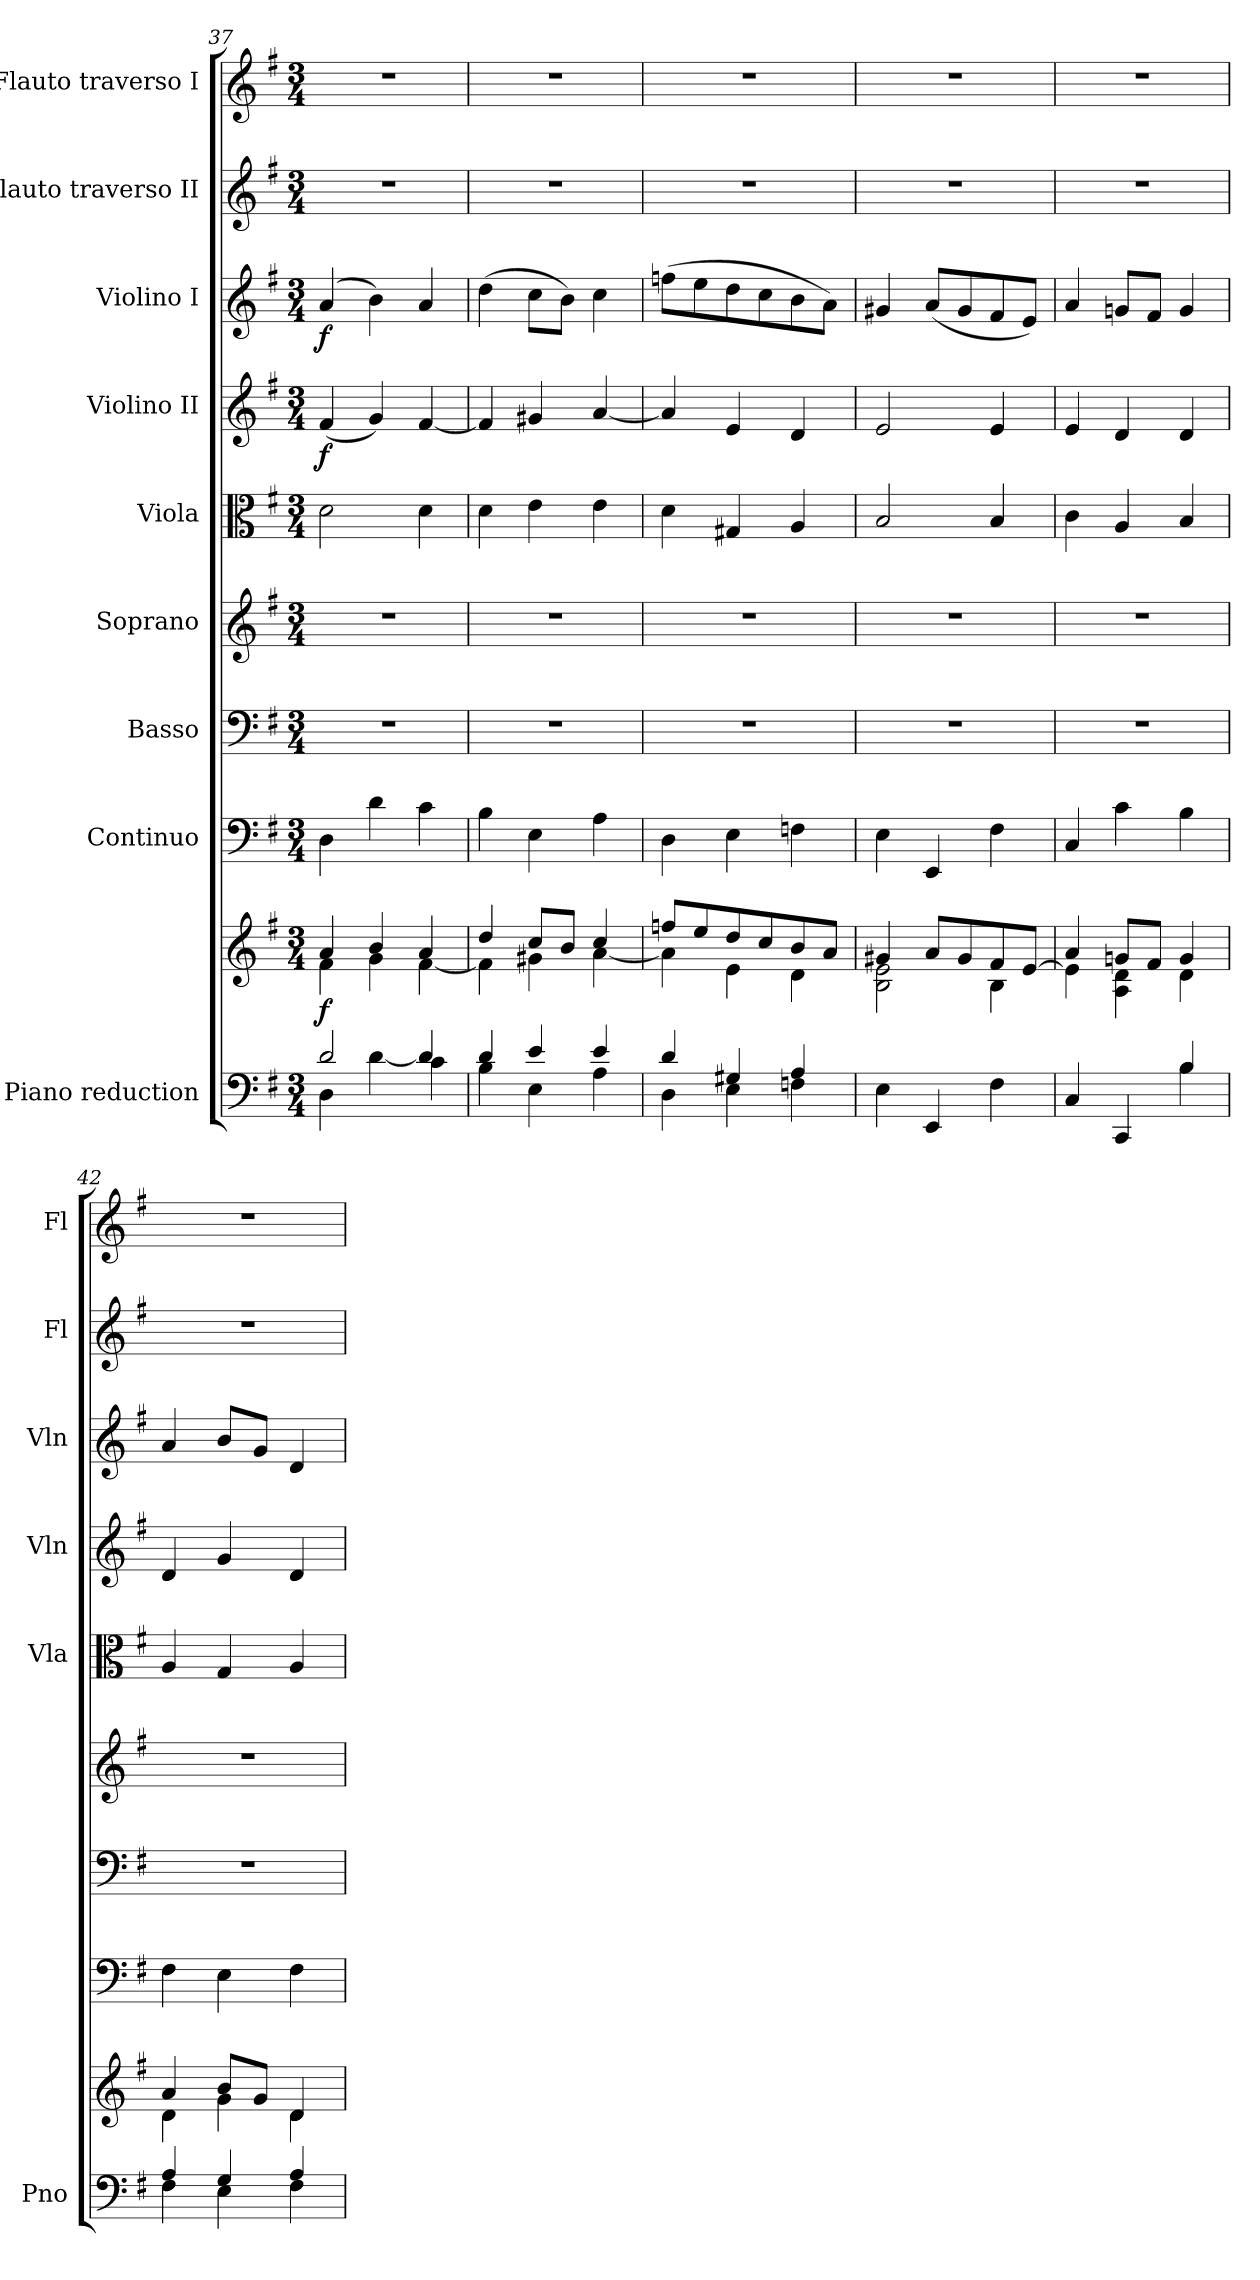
**kern	**kern	**dynam	**kern	**kern	**kern	**kern	**dynam	**kern	**dynam	**kern	**dynam	**kern	**kern
*part9	*part9	*part9	*part8	*part7	*part6	*part5	*part5	*part4	*part4	*part3	*part3	*part2	*part1
*staff10	*staff9	*staff9/10	*staff8	*staff7	*staff6	*staff5	*staff5	*staff4	*staff4	*staff3	*staff3	*staff2	*staff1
*I"Piano reduction	*	*	*I"Continuo	*I"Basso	*I"Soprano	*I"Viola	*	*I"Violino II	*	*I"Violino I	*	*I"Flauto traverso II	*I"Flauto traverso I
*I'Pno	*	*	*	*	*	*I'Vla	*	*I'Vln	*	*I'Vln	*	*I'Fl	*I'Fl
*clefF4	*clefG2	*	*clefF4	*clefF4	*clefG2	*clefC3	*	*clefG2	*	*clefG2	*	*clefG2	*clefG2
*k[f#]	*k[f#]	*	*k[f#]	*k[f#]	*k[f#]	*k[f#]	*	*k[f#]	*	*k[f#]	*	*k[f#]	*k[f#]
*M3/4	*M3/4	*	*M3/4	*M3/4	*M3/4	*M3/4	*	*M3/4	*	*M3/4	*	*M3/4	*M3/4
=37	=37	=37	=37	=37	=37	=37	=37	=37	=37	=37	=37	=37	=37
*^	*^	*	*	*	*	*	*	*	*	*	*	*	*
!	!	!	!	!LO:DY:b	!	!	!	!	!LO:DY:b	!	!	!	!	!	!
!	!	!	!	!	!	!	!	!	!LO:DY:n=1:b	!	!	!	!	!	!
!	!	!	!	!	!	!	!	!	!LO:DY:n=2:b	!	!LO:DY:b	!	!LO:DY:b	!	!
2d/	4D\	4a/	4f#\	f	4D\	2.r	2.r	2d\	other-dynamics f other-dynamics	(<4f#/	f	(>4a/	f	2.r	2.r
.	[4d\	4b/	4g\	.	4d\	.	.	.	.	4g/)	.	4b\)	.	.	.
4d/]	4c\	4a/	[4f#\	.	4c\	.	.	4d\	.	[4f#/	.	4a/	.	.	.
=38	=38	=38	=38	=38	=38	=38	=38	=38	=38	=38	=38	=38	=38	=38	=38
4d/	4B\	4dd/	4f#\]	.	4B\	2.r	2.r	4d\	.	4f#/]	.	(>4dd\	.	2.r	2.r
4e/	4E\	8cc/L	4g#X\	.	4E\	.	.	4e\	.	4g#X/	.	8cc\L	.	.	.
.	.	8b/J	.	.	.	.	.	.	.	.	.	8b\J)	.	.	.
4e/	4A\	4cc/	[4a\	.	4A\	.	.	4e\	.	[4a/	.	4cc\	.	.	.
=39	=39	=39	=39	=39	=39	=39	=39	=39	=39	=39	=39	=39	=39	=39	=39
4d/	4D\	8ffn/L	4a\]	.	4D\	2.r	2.r	4d\	.	4a/]	.	(>8ffn\L	.	2.r	2.r
.	.	8ee/	.	.	.	.	.	.	.	.	.	8ee\	.	.	.
4G#X/	4E\	8dd/	4e\	.	4E\	.	.	4G#X/	.	4e/	.	8dd\	.	.	.
.	.	8cc/	.	.	.	.	.	.	.	.	.	8cc\	.	.	.
4A/	4Fn\	8b/	4d\	.	4Fn\	.	.	4A/	.	4d/	.	8b\	.	.	.
.	.	8a/J	.	.	.	.	.	.	.	.	.	8a\J)	.	.	.
*v	*v	*	*	*	*	*	*	*	*	*	*	*	*	*	*
=40	=40	=40	=40	=40	=40	=40	=40	=40	=40	=40	=40	=40	=40	=40
4E\	4g#X/	2B\ 2e\	.	4E\	2.r	2.r	2B/	.	2e/	.	4g#X/	.	2.r	2.r
4EE/	8a/L	.	.	4EE/	.	.	.	.	.	.	(<8a/L	.	.	.
.	8g#/	.	.	.	.	.	.	.	.	.	8g#/	.	.	.
4F#\	8f#/	4B\	.	4F#\	.	.	4B/	.	4e/	.	8f#/	.	.	.
.	[8e/J	.	.	.	.	.	.	.	.	.	8e/J)	.	.	.
!!LO:LB:g=z
=41	=41	=41	=41	=41	=41	=41	=41	=41	=41	=41	=41	=41	=41	=41
*^	*	*	*	*	*	*	*	*	*	*	*	*	*	*
4C/	4ryy	4a/	4e\]	.	4C/	2.r	2.r	4c\	.	4e/	.	4a/	.	2.r	2.r
4CC/	4ryy	8gn/L	4A\ 4d\	.	4c\	.	.	4A/	.	4d/	.	8gn/L	.	.	.
.	.	8f#/J	.	.	.	.	.	.	.	.	.	8f#/J	.	.	.
4B/	4B\	4g/	4d\	.	4B\	.	.	4B/	.	4d/	.	4g/	.	.	.
=42	=42	=42	=42	=42	=42	=42	=42	=42	=42	=42	=42	=42	=42	=42	=42
4A/	4F#\	4a/	4d\	.	4F#\	2.r	2.r	4A/	.	4d/	.	4a/	.	2.r	2.r
4G/	4E\	8b/L	4g\	.	4E\	.	.	4G/	.	4g/	.	8b/L	.	.	.
.	.	8g/J	.	.	.	.	.	.	.	.	.	8g/J	.	.	.
4A/	4F#\	4d/	4d\	.	4F#\	.	.	4A/	.	4d/	.	4d/	.	.	.
*v	*v	*	*	*	*	*	*	*	*	*	*	*	*	*	*
*	*v	*v	*	*	*	*	*	*	*	*	*	*	*	*
=	=	=	=	=	=	=	=	=	=	=	=	=	=
*-	*-	*-	*-	*-	*-	*-	*-	*-	*-	*-	*-	*-	*-
